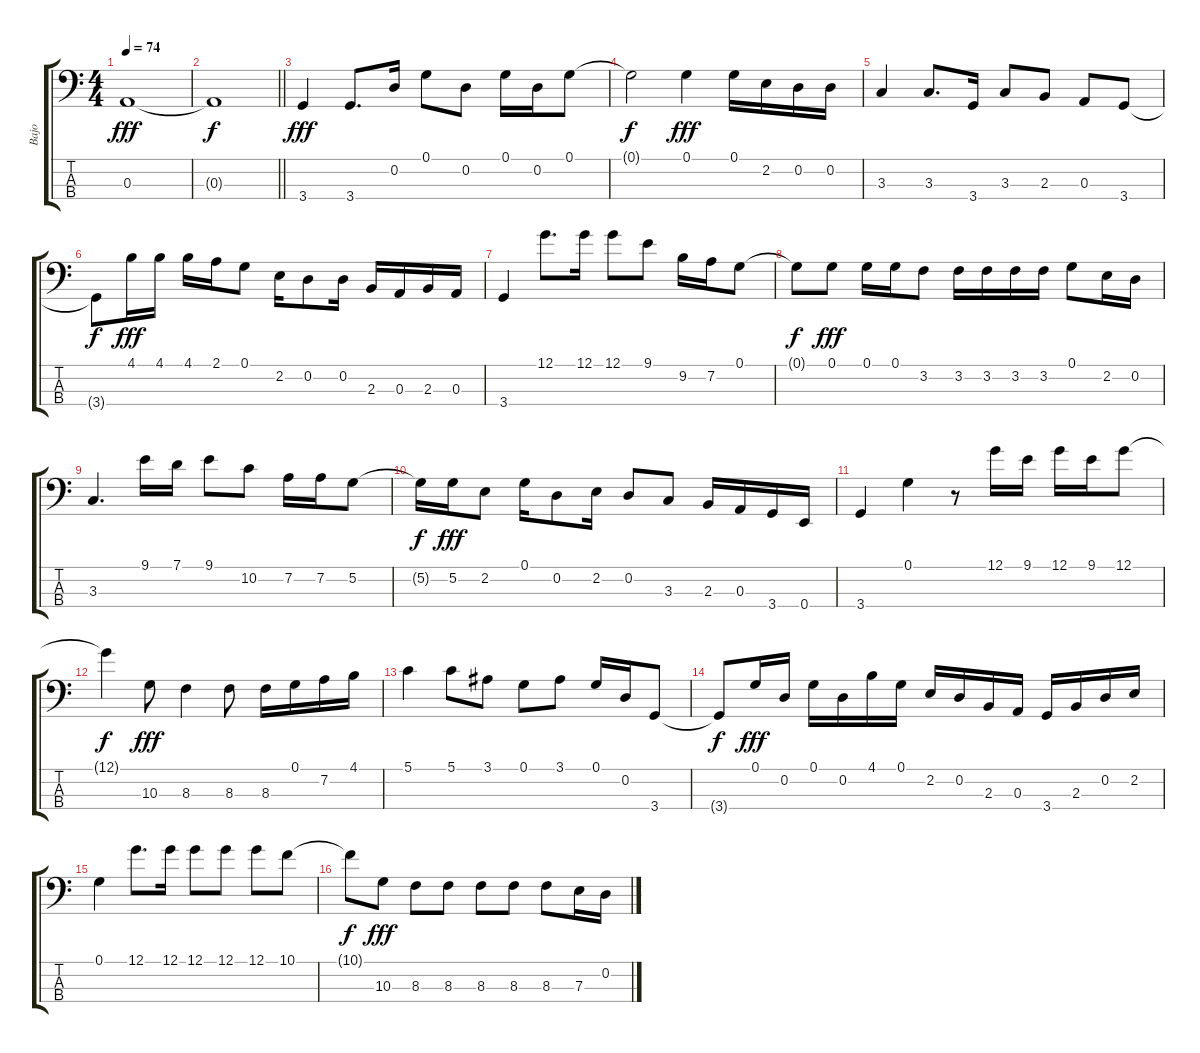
\track ("Bajo" "Bajo") {instrument electricbassfinger}
\staff {score tabs}
\tuning (G2 D2 A1 E1) {hide}
\ts (4 4)
\tempo 74
\clef f4
\ks c
0.3.1{dy fff} |
\barLineRight lightlight
0.3{t}.1{dy f} |
3.4.4{dy fff} 3.4.8{d} 0.2.16 0.1.8 0.2.8 0.1.16 0.2.16 0.1.8 |
0.1{t}.2{dy f} 0.1.4{dy fff} 0.1.16 2.2.16 0.2.16 0.2.16 |
3.3.4 3.3.8{d} 3.4.16 3.3.8 2.3.8 0.3.8 3.4.8 |
3.4{t}.8{dy f} 4.1.16{dy fff} 4.1.16 4.1.16 2.1.16 0.1.8 2.2.16 0.2.8 0.2.16 2.3.16 0.3.16 2.3.16 0.3.16 |
3.4.4 12.1.8{d} 12.1.16 12.1.8 9.1.8 9.2.16 7.2.16 0.1.8 |
0.1{t}.8{dy f} 0.1.8{dy fff} 0.1.16 0.1.16 3.2.8 3.2.16 3.2.16 3.2.16 3.2.16 0.1.8 2.2.16 0.2.16 |
3.3.4{d} 9.1.16 7.1.16 9.1.8 10.2.8 7.2.16 7.2.16 5.2.8 |
5.2{t}.16{dy f} 5.2.16{dy fff} 2.2.8 0.1.16 0.2.8 2.2.16 0.2.8 3.3.8 2.3.16 0.3.16 3.4.16 0.4.16 |
3.4.4 0.1.4 r.8 12.1.16 9.1.16 12.1.16 9.1.16 12.1.8 |
12.1{t}.4{dy f} 10.3.8{dy fff} 8.3.4 8.3.8 8.3.16 0.1.16 7.2.16 4.1.16 |
5.1.4 5.1.8 3.1.8 0.1.8 3.1.8 0.1.16 0.2.16 3.4.8 |
3.4{t}.8{dy f} 0.1.16{dy fff} 0.2.16 0.1.16 0.2.16 4.1.16 0.1.16 2.2.16 0.2.16 2.3.16 0.3.16 3.4.16 2.3.16 0.2.16 2.2.16 |
0.1.4 12.1.8{d} 12.1.16 12.1.8 12.1.8 12.1.8 10.1.8 |
10.1{t}.8{dy f} 10.3.8{dy fff} 8.3.8 8.3.8 8.3.8 8.3.8 8.3.8 7.3.16 0.2.16
